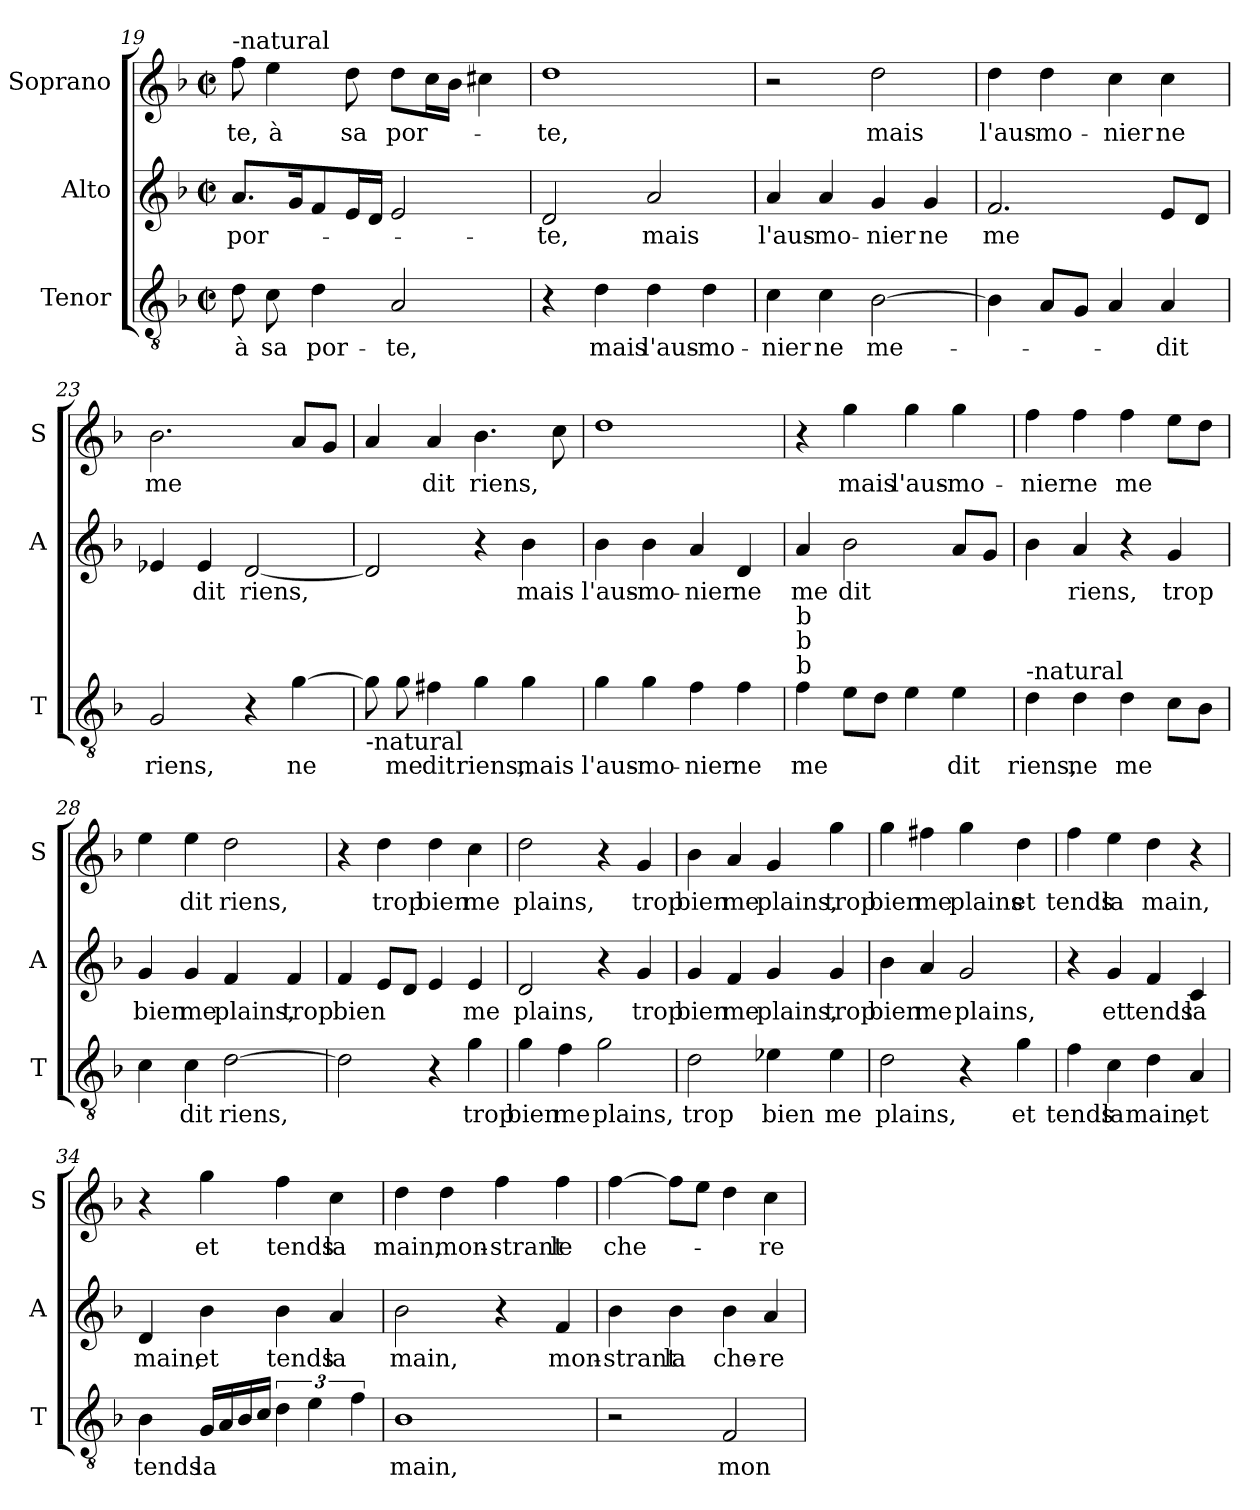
**kern	**text	**kern	**text	**kern	**text
*part3	*part3	*part2	*part2	*part1	*part1
*staff3	*staff3	*staff2	*staff2	*staff1	*staff1
*I"Tenor	*	*I"Alto	*	*I"Soprano	*
*I'T	*	*I'A	*	*I'S	*
*clefGv2	*	*clefG2	*	*clefG2	*
*k[b-]	*	*k[b-]	*	*k[b-]	*
*F:	*	*F:	*	*F:	*
*M2/2	*	*M2/2	*	*M2/2	*
*met(c|)	*	*met(c|)	*	*met(c|)	*
=19	=19	=19	=19	=19	=19
!	!	!	!	!LO:TX:a:t=-natural	!
!	!LO:LY:b	!	!LO:LY:b	!	!LO:LY:b
8d\	à	8.a/L	por-	8ff\	-te,
!	!LO:LY:b	!	!	!	!LO:LY:b
8c\	sa	.	.	4ee\	à
.	.	16g/k	.	.	.
!	!LO:LY:b	!	!	!	!
4d\	por-	8f/	.	.	.
!	!	!	!	!	!LO:LY:b
.	.	16e/L	.	8dd\	sa
.	.	16d/JJ	.	.	.
!	!LO:LY:b	!	!	!	!LO:LY:b
2A/	-te,	2e/	.	8dd\L	por-
.	.	.	.	16cc\L	.
.	.	.	.	16b-\JJ	.
.	.	.	.	4cc#X\	.
=20	=20	=20	=20	=20	=20
!	!	!	!LO:LY:b	!	!LO:LY:b
4r	.	2d/	-te,	1dd	-te,
!	!LO:LY:b	!	!	!	!
4d\	mais	.	.	.	.
!	!LO:LY:b	!	!LO:LY:b	!	!
4d\	l'aus-	2a/	mais	.	.
!	!LO:LY:b	!	!	!	!
4d\	-mo-	.	.	.	.
!!LO:LB:g=z
=21	=21	=21	=21	=21	=21
!	!LO:LY:b	!	!LO:LY:b	!	!
4c\	-nier	4a/	l'aus-	2r	.
!	!LO:LY:b	!	!LO:LY:b	!	!
4c\	ne	4a/	-mo-	.	.
!	!LO:LY:b	!	!LO:LY:b	!	!LO:LY:b
[2B-\	me-	4g/	-nier	2dd\	mais
!	!	!	!LO:LY:b	!	!
.	.	4g/	ne	.	.
=22	=22	=22	=22	=22	=22
!	!	!	!LO:LY:b	!	!LO:LY:b
4B-\]	.	2.f/	me	4dd\	l'aus-
!	!	!	!	!	!LO:LY:b
8A/L	.	.	.	4dd\	-mo-
8G/J	.	.	.	.	.
!	!	!	!	!	!LO:LY:b
4A/	.	.	.	4cc\	-nier
!	!LO:LY:b	!	!	!	!LO:LY:b
4A/	-dit	8e/L	.	4cc\	ne
.	.	8d/J	.	.	.
=23	=23	=23	=23	=23	=23
!	!LO:LY:b	!	!	!	!LO:LY:b
2G/	riens,	4e-X/	.	2.b-\	me
!	!	!	!LO:LY:b	!	!
.	.	4e-/	dit	.	.
!	!	!	!LO:LY:b	!	!
4r	.	[2d/	riens,	.	.
!	!LO:LY:b	!	!	!	!
[4g\	ne	.	.	8a/L	.
.	.	.	.	8g/J	.
=24	=24	=24	=24	=24	=24
!LO:TX:b:t=-natural	!	!	!	!	!
8g\]	.	2d/]	.	4a/	.
!	!LO:LY:b	!	!	!	!
8g\	me	.	.	.	.
!	!LO:LY:b	!	!	!	!LO:LY:b
4f#X\	dit	.	.	4a/	dit
!	!LO:LY:b	!	!	!	!LO:LY:b
4g\	riens,	4r	.	4.b-\	riens,
!	!LO:LY:b	!	!LO:LY:b	!	!
4g\	mais	4b-\	mais	.	.
.	.	.	.	8cc\	.
!!LO:LB:g=z
=25	=25	=25	=25	=25	=25
!	!LO:LY:b	!	!LO:LY:b	!	!
4g\	l'aus-	4b-\	l'aus-	1dd	.
!	!LO:LY:b	!	!LO:LY:b	!	!
4g\	-mo-	4b-\	-mo-	.	.
!	!LO:LY:b	!	!LO:LY:b	!	!
4f\	-nier	4a/	-nier	.	.
!	!LO:LY:b	!	!LO:LY:b	!	!
4f\	ne	4d/	ne	.	.
=26	=26	=26	=26	=26	=26
!LO:TX:a:t=b	!	!	!	!	!
!LO:TX:a:t=b	!	!	!	!	!
!LO:TX:a:t=b	!	!	!	!	!
!	!LO:LY:b	!	!LO:LY:b	!	!
4f\	me	4a/	me	4r	.
!	!	!	!LO:LY:b	!	!LO:LY:b
8e\L	.	2b-\	dit	4gg\	mais
8d\J	.	.	.	.	.
!	!	!	!	!	!LO:LY:b
4e\	.	.	.	4gg\	l'aus-
!	!LO:LY:b	!	!	!	!LO:LY:b
4e\	dit	8a/L	.	4gg\	-mo-
.	.	8g/J	.	.	.
=27	=27	=27	=27	=27	=27
!LO:TX:a:t=-natural	!	!	!	!	!
!	!LO:LY:b	!	!	!	!LO:LY:b
4d\	riens,	4b-\	.	4ff\	-nier
!	!LO:LY:b	!	!LO:LY:b	!	!LO:LY:b
4d\	ne	4a/	riens,	4ff\	ne
!	!LO:LY:b	!	!	!	!LO:LY:b
4d\	me	4r	.	4ff\	me
!	!	!	!LO:LY:b	!	!
8c\L	.	4g/	trop	8ee\L	.
8B-\J	.	.	.	8dd\J	.
=28	=28	=28	=28	=28	=28
!	!	!	!LO:LY:b	!	!
4c\	.	4g/	bien	4ee\	.
!	!LO:LY:b	!	!LO:LY:b	!	!LO:LY:b
4c\	dit	4g/	me	4ee\	dit
!	!LO:LY:b	!	!LO:LY:b	!	!LO:LY:b
[2d\	riens,	4f/	plains,	2dd\	riens,
!	!	!	!LO:LY:b	!	!
.	.	4f/	trop	.	.
!!LO:PB:g=z
=29	=29	=29	=29	=29	=29
!	!	!	!LO:LY:b	!	!
2d\]	.	4f/	bien	4r	.
!	!	!	!	!	!LO:LY:b
.	.	8e/L	.	4dd\	trop
.	.	8d/J	.	.	.
!	!	!	!	!	!LO:LY:b
4r	.	4e/	.	4dd\	bien
!	!LO:LY:b	!	!LO:LY:b	!	!LO:LY:b
4g\	trop	4e/	me	4cc\	me
=30	=30	=30	=30	=30	=30
!	!LO:LY:b	!	!LO:LY:b	!	!LO:LY:b
4g\	bien	2d/	plains,	2dd\	plains,
!	!LO:LY:b	!	!	!	!
4f\	me	.	.	.	.
!	!LO:LY:b	!	!	!	!
2g\	plains,	4r	.	4r	.
!	!	!	!LO:LY:b	!	!LO:LY:b
.	.	4g/	trop	4g/	trop
=31	=31	=31	=31	=31	=31
!	!LO:LY:b	!	!LO:LY:b	!	!LO:LY:b
2d\	trop	4g/	bien	4b-\	bien
!	!	!	!LO:LY:b	!	!LO:LY:b
.	.	4f/	me	4a/	me
!	!LO:LY:b	!	!LO:LY:b	!	!LO:LY:b
4e-X\	bien	4g/	plains,	4g/	plains,
!	!LO:LY:b	!	!LO:LY:b	!	!LO:LY:b
4e-\	me	4g/	trop	4gg\	trop
=32	=32	=32	=32	=32	=32
!	!LO:LY:b	!	!LO:LY:b	!	!LO:LY:b
2d\	plains,	4b-\	bien	4gg\	bien
!	!	!	!LO:LY:b	!	!LO:LY:b
.	.	4a/	me	4ff#X\	me
!	!	!	!LO:LY:b	!	!LO:LY:b
4r	.	2g/	plains,	4gg\	plains
!	!LO:LY:b	!	!	!	!LO:LY:b
4g\	et	.	.	4dd\	et
=33	=33	=33	=33	=33	=33
!	!LO:LY:b	!	!	!	!LO:LY:b
4f\	tends	4r	.	4ff\	tends
!	!LO:LY:b	!	!LO:LY:b	!	!LO:LY:b
4c\	la	4g/	et	4ee\	la
!	!LO:LY:b	!	!LO:LY:b	!	!LO:LY:b
4d\	main,	4f/	tends	4dd\	main,
!	!LO:LY:b	!	!LO:LY:b	!	!
4A/	et	4c/	la	4r	.
!!LO:LB:g=z
=34	=34	=34	=34	=34	=34
!	!LO:LY:b	!	!LO:LY:b	!	!
4B-\	tends	4d/	main,	4r	.
!	!LO:LY:b	!	!LO:LY:b	!	!LO:LY:b
16G/LL	la	4b-\	et	4gg\	et
16A/	.	.	.	.	.
16B-/	.	.	.	.	.
16c/JJ	.	.	.	.	.
!	!	!	!LO:LY:b	!	!LO:LY:b
6d\	.	4b-\	tends	4ff\	tends
6e\	.	.	.	.	.
!	!	!	!LO:LY:b	!	!LO:LY:b
.	.	4a/	la	4cc\	la
6f\	.	.	.	.	.
=35	=35	=35	=35	=35	=35
!	!LO:LY:b	!	!LO:LY:b	!	!LO:LY:b
1B-	main,	2b-\	main,	4dd\	main,
!	!	!	!	!	!LO:LY:b
.	.	.	.	4dd\	mon-
!	!	!	!	!	!LO:LY:b
.	.	4r	.	4ff\	-strant
!	!	!	!LO:LY:b	!	!LO:LY:b
.	.	4f/	mon-	4ff\	le
=36	=36	=36	=36	=36	=36
!	!	!	!LO:LY:b	!	!LO:LY:b
2r	.	4b-\	-strant	[4ff\	che-
!	!	!	!LO:LY:b	!	!
.	.	4b-\	la	8ff\L]	.
.	.	.	.	8ee\J	.
!	!LO:LY:b	!	!LO:LY:b	!	!
2F/	mon-	4b-\	che-	4dd\	.
!	!	!	!LO:LY:b	!	!LO:LY:b
.	.	4a/	-re	4cc\	-re
=	=	=	=	=	=
*-	*-	*-	*-	*-	*-
